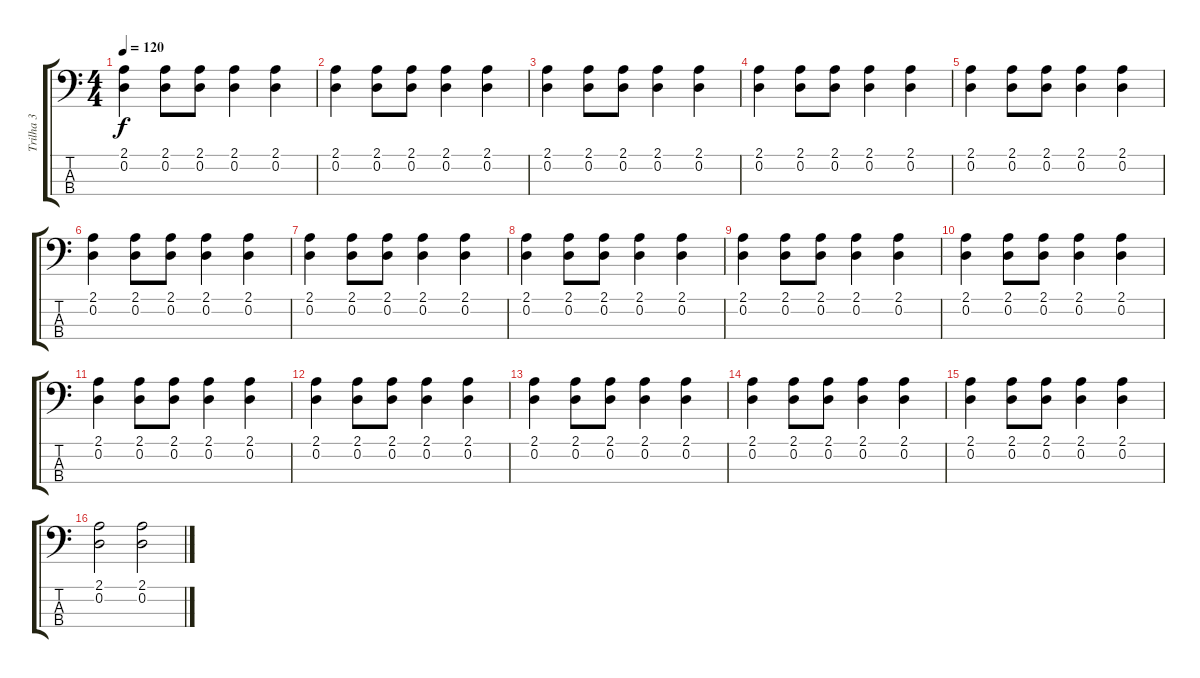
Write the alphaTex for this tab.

\track ("Trilha 3" "Trilha 3") {instrument acousticbass}
\staff {score tabs}
\tuning (G2 D2 A1 E1) {hide}
\ts (4 4)
\tempo 120
\clef f4
\ks c
(2.1 0.2).4{dy f} (2.1 0.2).8 (2.1 0.2).8 (2.1 0.2).4 (2.1 0.2).4 |
(2.1 0.2).4 (2.1 0.2).8 (2.1 0.2).8 (2.1 0.2).4 (2.1 0.2).4 |
(2.1 0.2).4 (2.1 0.2).8 (2.1 0.2).8 (2.1 0.2).4 (2.1 0.2).4 |
(2.1 0.2).4 (2.1 0.2).8 (2.1 0.2).8 (2.1 0.2).4 (2.1 0.2).4 |
(2.1 0.2).4 (2.1 0.2).8 (2.1 0.2).8 (2.1 0.2).4 (2.1 0.2).4 |
(2.1 0.2).4 (2.1 0.2).8 (2.1 0.2).8 (2.1 0.2).4 (2.1 0.2).4 |
(2.1 0.2).4 (2.1 0.2).8 (2.1 0.2).8 (2.1 0.2).4 (2.1 0.2).4 |
(2.1 0.2).4 (2.1 0.2).8 (2.1 0.2).8 (2.1 0.2).4 (2.1 0.2).4 |
(2.1 0.2).4 (2.1 0.2).8 (2.1 0.2).8 (2.1 0.2).4 (2.1 0.2).4 |
(2.1 0.2).4 (2.1 0.2).8 (2.1 0.2).8 (2.1 0.2).4 (2.1 0.2).4 |
(2.1 0.2).4 (2.1 0.2).8 (2.1 0.2).8 (2.1 0.2).4 (2.1 0.2).4 |
(2.1 0.2).4 (2.1 0.2).8 (2.1 0.2).8 (2.1 0.2).4 (2.1 0.2).4 |
(2.1 0.2).4 (2.1 0.2).8 (2.1 0.2).8 (2.1 0.2).4 (2.1 0.2).4 |
(2.1 0.2).4 (2.1 0.2).8 (2.1 0.2).8 (2.1 0.2).4 (2.1 0.2).4 |
(2.1 0.2).4 (2.1 0.2).8 (2.1 0.2).8 (2.1 0.2).4 (2.1 0.2).4 |
(2.1 0.2).2 (2.1 0.2).2
